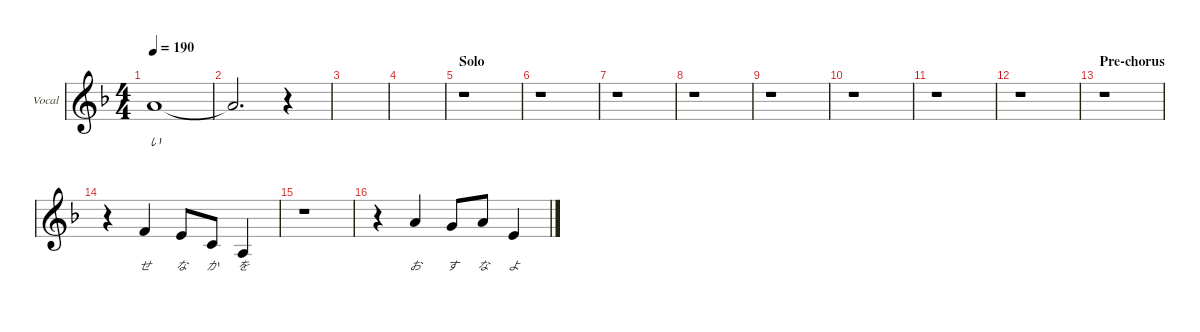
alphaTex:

\defaultSystemsLayout 4
\hideDynamics
\bracketExtendMode nobrackets
\firstSystemTrackNameOrientation horizontal
\track ("Vocal" "Vocal") {defaultSystemsLayout 4 mute instrument lead7fifths}
\staff {score}
\tuning (E4 B3 G3 D3 A2 E2)
\ts (4 4)
\tempo 190
\clef g2
\scale
0.284145
\ks dminor
5.1{acc forcenatural}.1{lyrics (0 "い") lyrics (1 "") lyrics (2 "") lyrics (3 "") lyrics (4 "") dy f beam Up} |
\scale
0.239276 5.1{t acc forcenatural}.2{d beam Up} r.4{beam Down} |
\scale
0.238289 |
\scale
0.23829 |
\section ("" "Solo")
\scale
0.285132 r.1{beam Down} |
\scale
0.23829 r.1{beam Down} |
\scale
0.238289 r.1{beam Down} |
\scale
0.238289 r.1{beam Down} |
\scale
0.285132 r.1{beam Down} |
\scale
0.236079 r.1{beam Down} |
\scale
0.2405 r.1{beam Down} |
\scale
0.23829 r.1{beam Down} |
\section ("" "Pre-chorus")
\scale
0.284026 r.1{beam Down} |
\scale
0.239395 r.4{beam Down} 1.1{acc forcenatural}.4{lyrics (0 "せ") lyrics (1 "") lyrics (2 "") lyrics (3 "") lyrics (4 "") beam Up} 0.1{acc forcenatural}.8{lyrics (0 "な") lyrics (1 "") lyrics (2 "") lyrics (3 "") lyrics (4 "") beam Up} 1.2{acc forcenatural}.8{lyrics (0 "か") lyrics (1 "") lyrics (2 "") lyrics (3 "") lyrics (4 "") beam Up} 2.3{acc forcenatural}.4{lyrics (0 "を") lyrics (1 "") lyrics (2 "") lyrics (3 "") lyrics (4 "") beam Up} |
\scale
0.238289 r.1{beam Down} |
\scale
0.23829 r.4{beam Down} 5.1{acc forcenatural}.4{lyrics (0 "お") lyrics (1 "") lyrics (2 "") lyrics (3 "") lyrics (4 "") beam Up} 3.1{acc forcenatural}.8{lyrics (0 "す") lyrics (1 "") lyrics (2 "") lyrics (3 "") lyrics (4 "") beam Up} 5.1{acc forcenatural}.8{lyrics (0 "な") lyrics (1 "") lyrics (2 "") lyrics (3 "") lyrics (4 "") beam Up} 0.1{acc forcenatural}.4{lyrics (0 "よ") lyrics (1 "") lyrics (2 "") lyrics (3 "") lyrics (4 "") beam Up}
